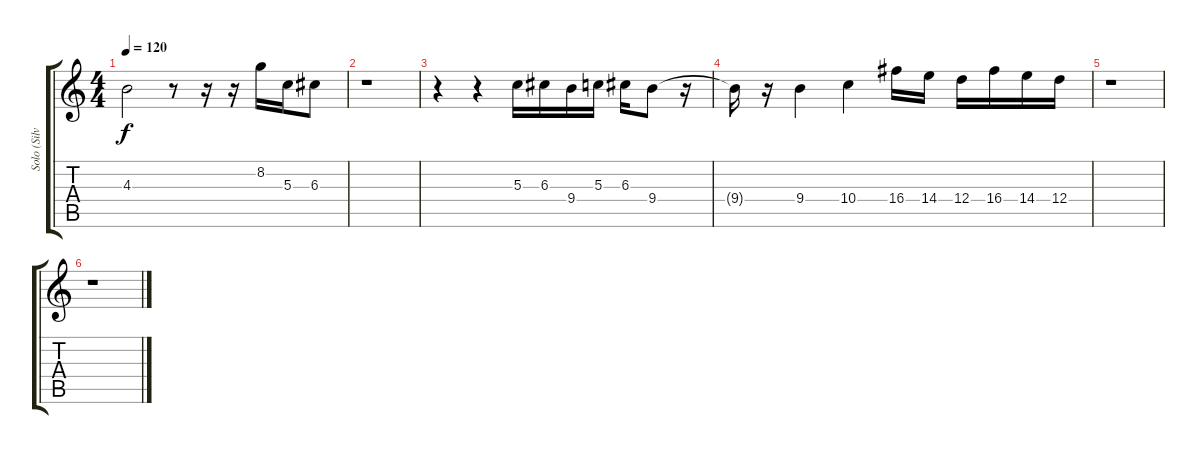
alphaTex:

\track ("Solo (Silver)" "Solo (Silv") {instrument distortionguitar}
\staff {score tabs}
\tuning (E4 B3 G3 D3 A2 E2) {hide}
\ts (4 4)
\tempo 120
\clef g2
\ks c
4.3{t}.2{dy f} r.8 r.16 r.16 8.2.16 5.3.16 6.3.8 |
r.1 |
r.4 r.4 5.3.16 6.3.16 9.4.16 5.3.16 6.3.16 9.4.8 r.16 |
9.4{t}.16 r.16 9.4.4 10.4.4 16.4.16 14.4.16 12.4.16 16.4.16 14.4.16 12.4.16 |
r.1 |
r.1
